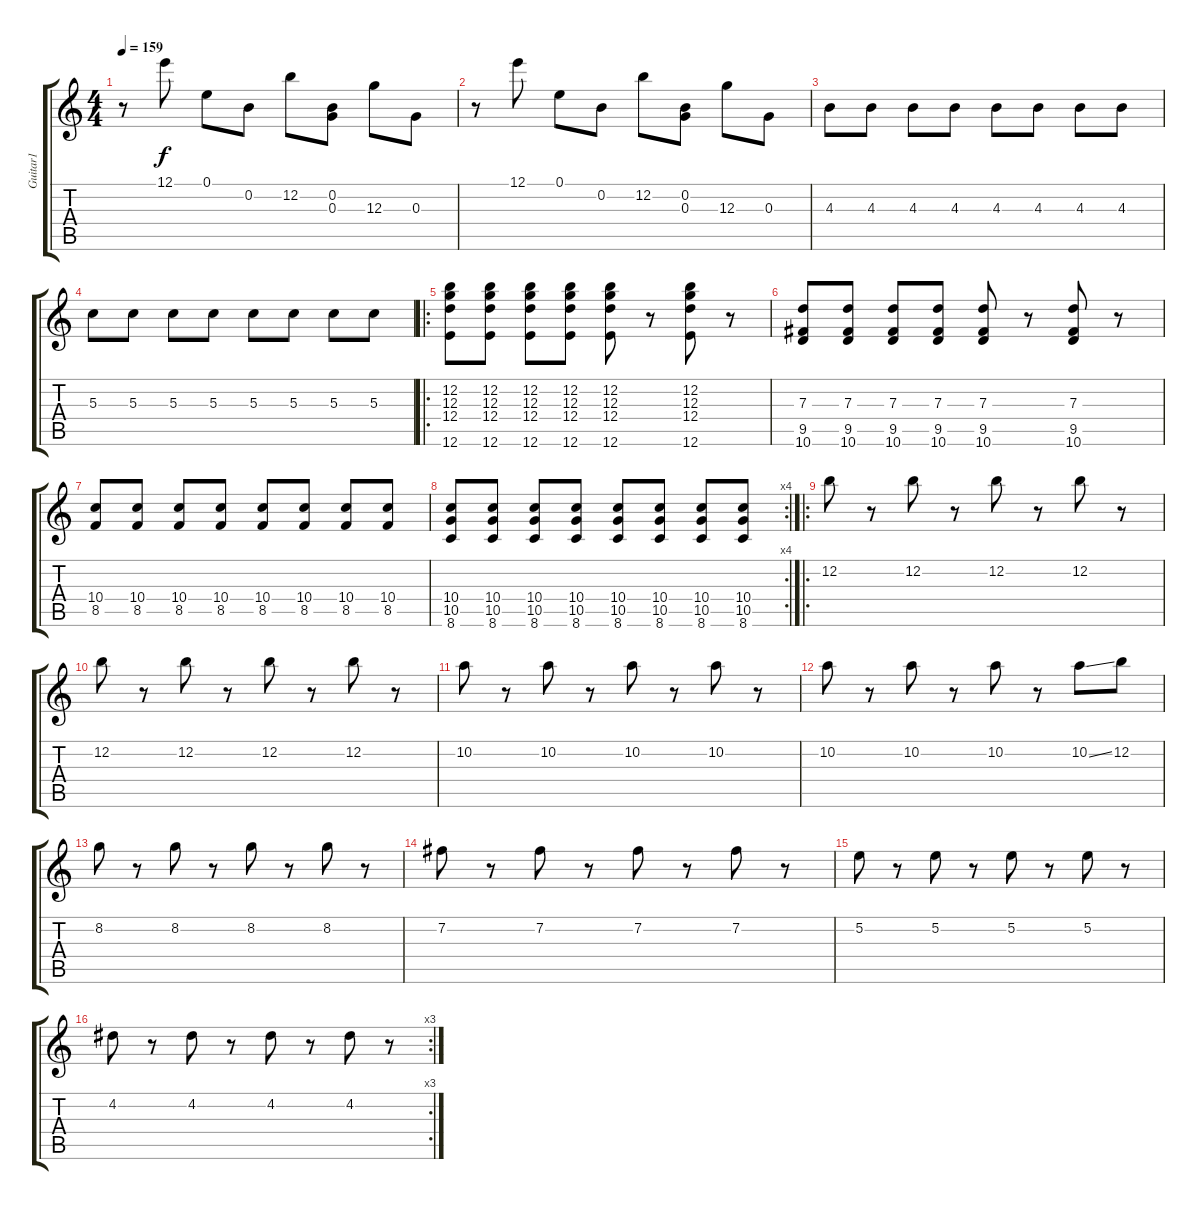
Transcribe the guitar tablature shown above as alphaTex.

\track ("Guitar1" "Guitar1") {instrument overdrivenguitar}
\staff {score tabs}
\tuning (E4 B3 G3 D3 A2 E2) {hide}
\ts (4 4)
\tempo 159
\clef g2
\ks c
r.8{dy f} 12.1.8 0.1.8 0.2.8 12.2.8 (0.2 0.3).8 12.3.8 0.3.8 |
r.8 12.1.8 0.1.8 0.2.8 12.2.8 (0.2 0.3).8 12.3.8 0.3.8 |
4.3.8 4.3.8 4.3.8 4.3.8 4.3.8 4.3.8 4.3.8 4.3.8 |
5.3.8 5.3.8 5.3.8 5.3.8 5.3.8 5.3.8 5.3.8 5.3.8 |
\ro
(12.2 12.3 12.4 12.6).8 (12.2 12.3 12.4 12.6).8 (12.2 12.3 12.4 12.6).8 (12.2 12.3 12.4 12.6).8 (12.2 12.3 12.4 12.6).8 r.8 (12.2 12.3 12.4 12.6).8 r.8 |
(7.3 9.5 10.6).8 (7.3 9.5 10.6).8 (7.3 9.5 10.6).8 (7.3 9.5 10.6).8 (7.3 9.5 10.6).8 r.8 (7.3 9.5 10.6).8 r.8 |
(10.4 8.5).8 (10.4 8.5).8 (10.4 8.5).8 (10.4 8.5).8 (10.4 8.5).8 (10.4 8.5).8 (10.4 8.5).8 (10.4 8.5).8 |
\rc 4
(10.4 10.5 8.6).8 (10.4 10.5 8.6).8 (10.4 10.5 8.6).8 (10.4 10.5 8.6).8 (10.4 10.5 8.6).8 (10.4 10.5 8.6).8 (10.4 10.5 8.6).8 (10.4 10.5 8.6).8 |
\ro
12.2.8 r.8 12.2.8 r.8 12.2.8 r.8 12.2.8 r.8 |
12.2.8 r.8 12.2.8 r.8 12.2.8 r.8 12.2.8 r.8 |
10.2.8 r.8 10.2.8 r.8 10.2.8 r.8 10.2.8 r.8 |
10.2.8 r.8 10.2.8 r.8 10.2.8 r.8 10.2{ss}.8 12.2.8 |
8.2.8 r.8 8.2.8 r.8 8.2.8 r.8 8.2.8 r.8 |
7.2.8 r.8 7.2.8 r.8 7.2.8 r.8 7.2.8 r.8 |
5.2.8 r.8 5.2.8 r.8 5.2.8 r.8 5.2.8 r.8 |
\rc 3
4.2.8 r.8 4.2.8 r.8 4.2.8 r.8 4.2.8 r.8
